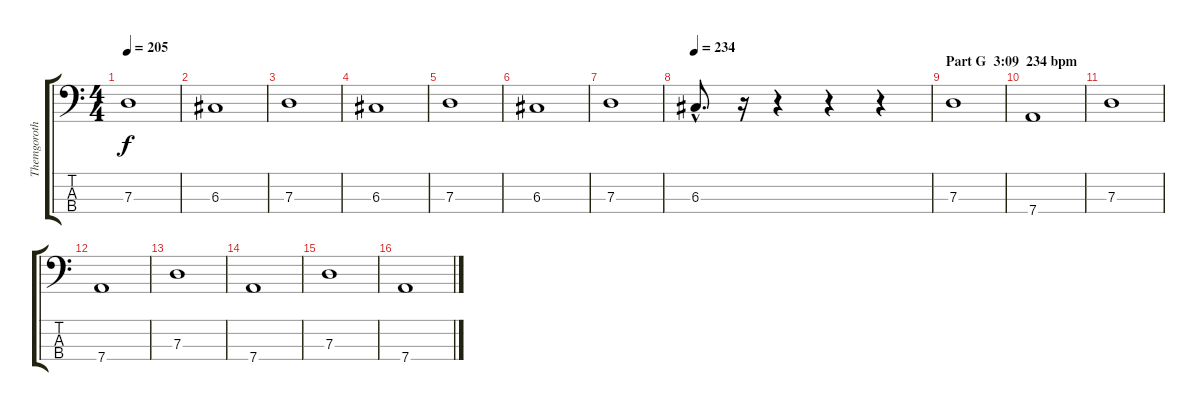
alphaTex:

\track ("Themgoroth" "Themgoroth") {instrument electricbassfinger}
\staff {score tabs}
\tuning (F2 C2 G1 D1) {hide}
\ts (4 4)
\tempo 205
\clef f4
\ks c
7.3.1{dy f} |
6.3.1 |
7.3.1 |
6.3.1 |
7.3.1 |
6.3.1 |
7.3.1 |
\tempo 234
6.3{hac}.8{d} r.16 r.4 r.4 r.4 |
\section ("" "Part G  3:09  234 bpm")
7.3.1 |
7.4.1 |
7.3.1 |
7.4.1 |
7.3.1 |
7.4.1 |
7.3.1 |
7.4.1
